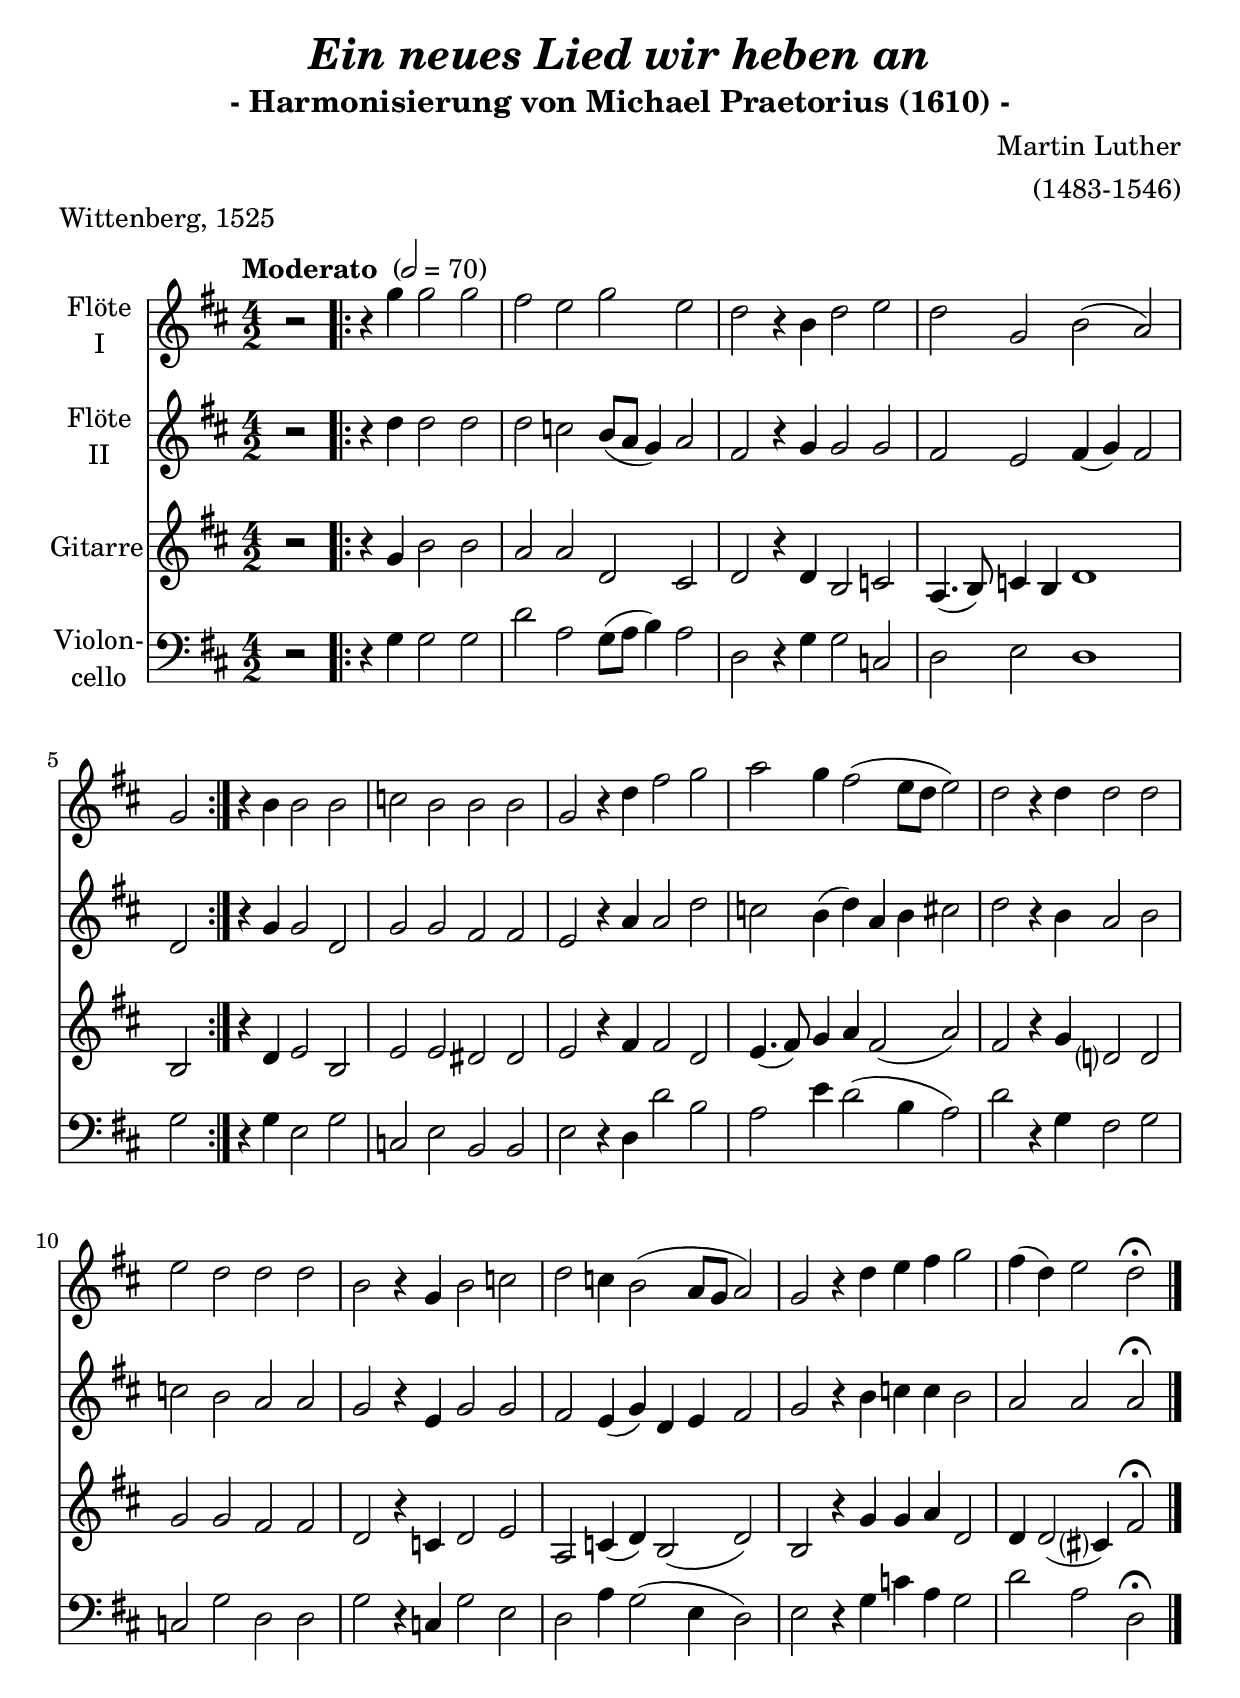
\version "2.18.2"
\include "deutsch.ly"

#(set-global-staff-size 23.75)

\header {
  title     = \markup \bold \italic "Ein neues Lied wir heben an"
  subtitle  = "- Harmonisierung von Michael Praetorius (1610) -"
  composer  = "Martin Luther"
  arranger  = "(1483-1546)"
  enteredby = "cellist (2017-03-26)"
  piece     = "Wittenberg, 1525"
}

voiceconsts = {
  \key a \major
  \clef "treble"
  \time 4/2
%  \numericTimeSignature
%  \compressFullBarRests
  \set tupletSpannerDuration = #(ly:make-moment 1 4)
  % Set default beaming for all staves
%  \set Timing.beamExceptions = #'()
%  \set Timing.baseMoment     = #(ly:make-moment 1 4)
%  \set Timing.beatStructure  = #'(1 1)
  \tempo "Moderato " 2=70
}

mifl = "flute"
migt = "acoustic guitar (nylon)"
%mist = "string ensemble 1"
mist = "clarinet"
miba = "bassoon"
%mikl = "acoustic grand"

va = \relative c'' {
  \voiceconsts

  r2
  \repeat volta 2 {
    r4 d d2 d
    cis h d h
    a r4 fis a2 h
    a d, fis( e)
    d
  }

  r4 fis fis2 fis
  g fis fis fis
  d r4 a' cis2 d
  e d4 cis2( h8 a h2)

  a r4 a a2 a
  h a a a
  fis r4 d fis2 g

  a g4 fis2( e8 d e2)
  d r4 a' h cis d2
  cis4( a) h2 a\fermata \bar "|."
}

vb = \relative c'' {
  \voiceconsts

  r2
  \repeat volta 2 {
    r4 a a2 a
    a g fis8( e d4) e2
    cis r4 d d2 d
    cis h cis4( d) cis2
    a
  }

  r4 d d2 a
  d d cis cis
  h r4 e e2 a
  g fis4( a) e fis gis2

  a r4 fis e2 fis
  g fis e e
  d r4 h d2 d

  cis h4( d) a h cis2
  d r4 fis g g fis2
  e e e\fermata \bar "|."
}

vc = \relative c' {
  \voiceconsts

  r2
  \repeat volta 2 {
    r4 d fis2 fis
    e e a, gis
    a r4 a fis2 g
    e4.( fis8) g4 fis a1
    fis2
  }

  r4 a h2 fis
  h h ais ais
  h r4 cis cis2 a
  h4.( cis8) d4 e cis2( e)

  cis r4 d a?2 a
  d d cis cis
  a r4 g a2 h

  e, g4( a) fis2( a)
  fis r4 d' d e a,2
  a4 a2( gis?4) cis2\fermata \bar "|."
}

vd = \relative c {
  \voiceconsts
  \clef "bass"

  r2
  \repeat volta 2 {
    r4 d d2 d
    a' e d8( e fis4) e2
    a,
    r4 d d2 g,
    a h a1
    d2
  }

  r4 d h2 d
  g, h fis fis
  h r4 a a'2 fis
  e h'4 a2( fis4 e2)

  a r4 d, cis2 d
  g, d' a a
  d r4 g, d'2 h

  a e'4 d2( h4 a2)
  h r4 d g e d2
  a' e a,2\fermata \bar "|."
}


music = <<
      \new Staff {
        \set Staff.midiInstrument = \mifl
        \set Staff.instrumentName = \markup \center-column { "Flöte" "I" }
        \transpose a d' { \va }
      }

      \new Staff {
        \set Staff.midiInstrument = \mifl
        \set Staff.instrumentName = \markup \center-column { "Flöte" "II" }
        \transpose a d' { \vb }
      }

      \new Staff {
        \set Staff.midiInstrument = \migt
        \set Staff.instrumentName = \markup \center-column { "Gitarre" }
        \transpose a d' { \vc }
      }

      \new Staff {
        \set Staff.midiInstrument = \miba
        \set Staff.instrumentName = \markup \center-column { "Violon-" "cello" }
        \transpose a d' { \vd }
      }
>>

\book {
  \score {
   \music
    \layout {}
  }

  \score {
    \unfoldRepeats \music

    \midi {
      \context {
        \Score
      }
    }
  }
}
